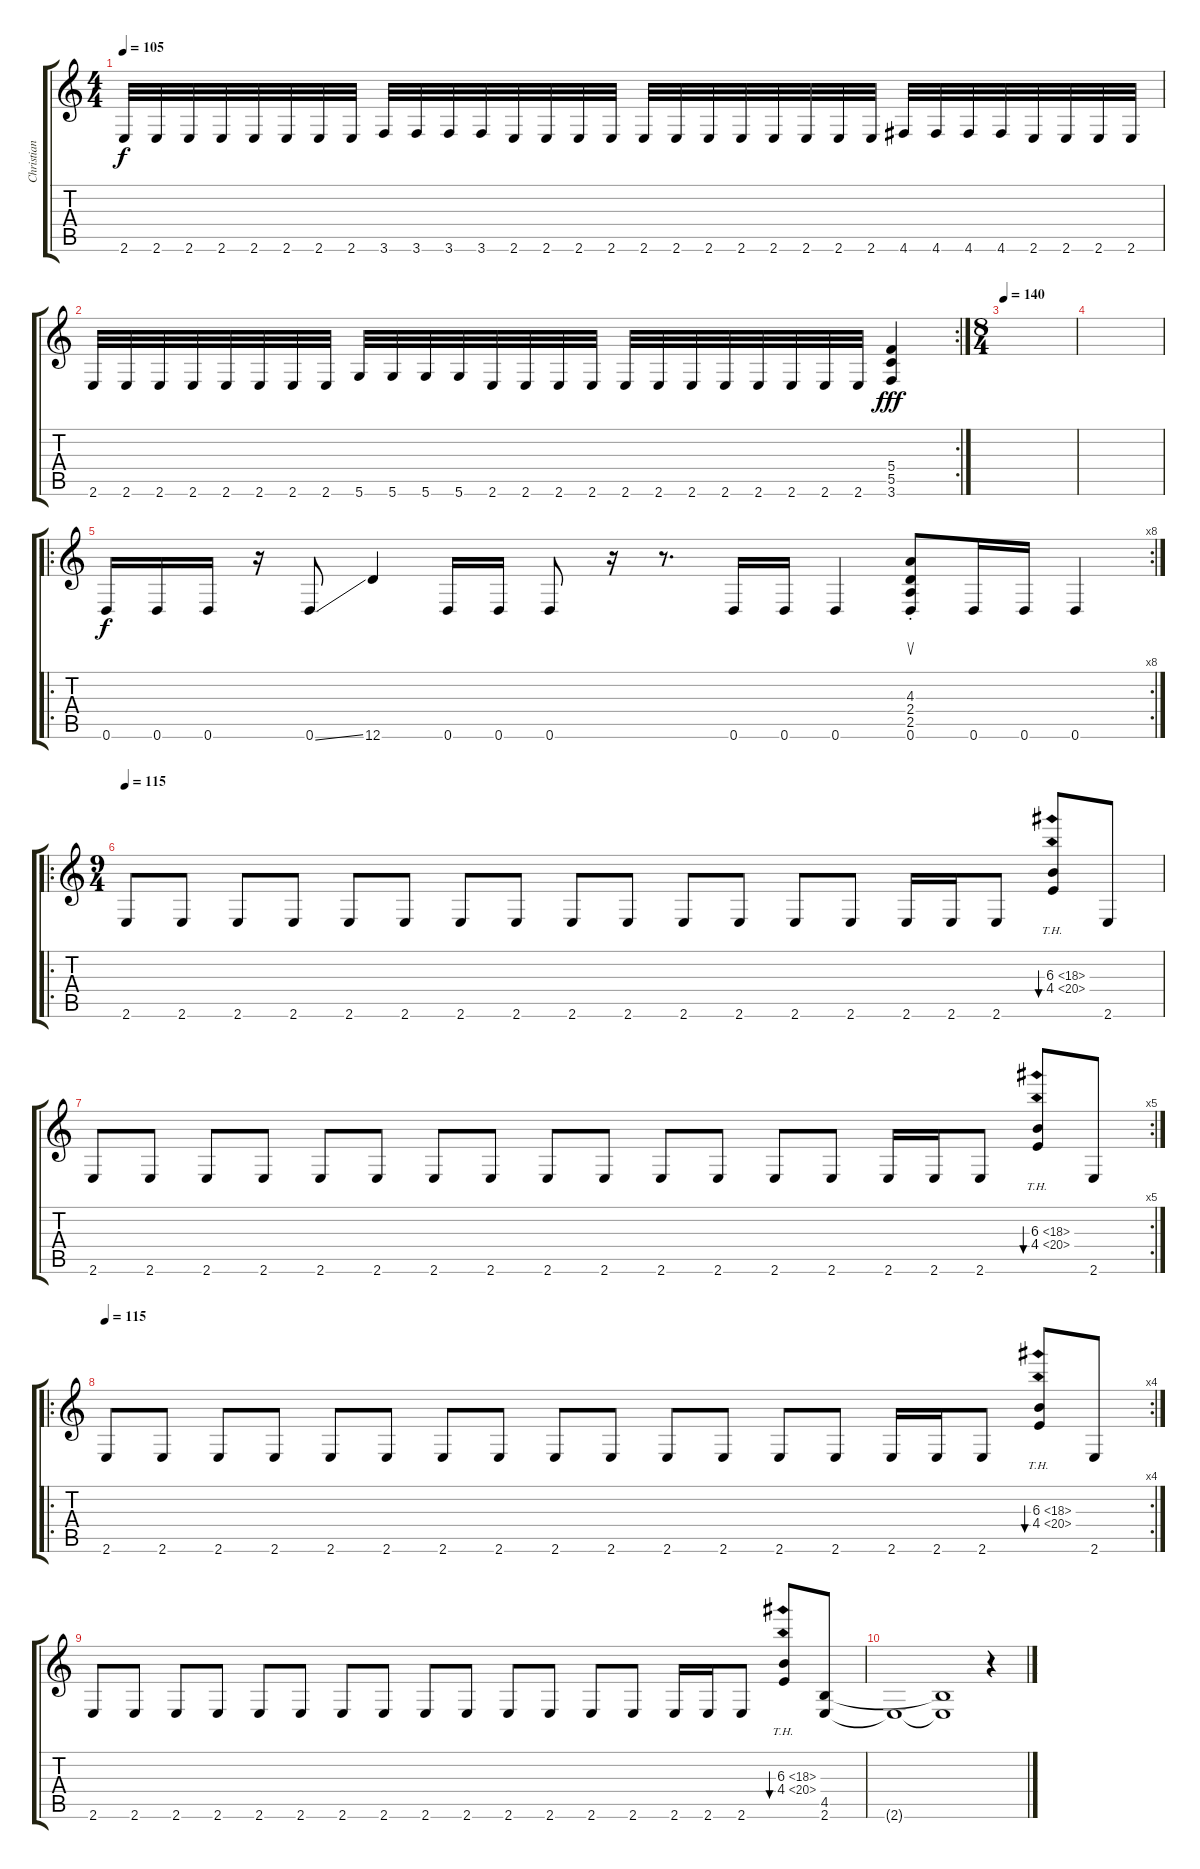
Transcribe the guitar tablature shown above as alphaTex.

\track ("Christian" "Christian") {instrument distortionguitar}
\staff {score tabs}
\tuning (D4 A3 F3 C3 G2 D2) {hide}
\ts (4 4)
\tempo 105
\clef g2
\ks c
2.6.32{dy f} 2.6.32 2.6.32 2.6.32 2.6.32 2.6.32 2.6.32 2.6.32 3.6.32 3.6.32 3.6.32 3.6.32 2.6.32 2.6.32 2.6.32 2.6.32 2.6.32 2.6.32 2.6.32 2.6.32 2.6.32 2.6.32 2.6.32 2.6.32 4.6.32 4.6.32 4.6.32 4.6.32 2.6.32 2.6.32 2.6.32 2.6.32 |
\rc 2
2.6.32 2.6.32 2.6.32 2.6.32 2.6.32 2.6.32 2.6.32 2.6.32 5.6.32 5.6.32 5.6.32 5.6.32 2.6.32 2.6.32 2.6.32 2.6.32 2.6.32 2.6.32 2.6.32 2.6.32 2.6.32 2.6.32 2.6.32 2.6.32 (5.4 5.5 3.6).4{dy fff} |
\ts (8 4)
\tempo 140
|
|
\ro
\rc 8
0.6.16{dy f} 0.6.16 0.6.16 r.16 0.6{ss}.8 12.6.4 0.6.16 0.6.16 0.6.8 r.16 r.8{d} 0.6.16 0.6.16 0.6.4 (4.3{st} 2.4{st} 2.5{st} 0.6{st}).8{su} 0.6.16 0.6.16 0.6.4 |
\ro
\ts (9 4)
\tempo 110
\tempo 115
2.6.8 2.6.8 2.6.8 2.6.8 2.6.8 2.6.8 2.6.8 2.6.8 2.6.8 2.6.8 2.6.8 2.6.8 2.6.8 2.6.8 2.6.16 2.6.16 2.6.8 (6.3{th 12} 4.4{th 16}).8{bu 30} 2.6.8 |
\rc 5
2.6.8 2.6.8 2.6.8 2.6.8 2.6.8 2.6.8 2.6.8 2.6.8 2.6.8 2.6.8 2.6.8 2.6.8 2.6.8 2.6.8 2.6.16 2.6.16 2.6.8 (6.3{th 12} 4.4{th 16}).8{bu 30} 2.6.8 |
\ro
\rc 4
\tempo 115
2.6.8 2.6.8 2.6.8 2.6.8 2.6.8 2.6.8 2.6.8 2.6.8 2.6.8 2.6.8 2.6.8 2.6.8 2.6.8 2.6.8 2.6.16 2.6.16 2.6.8 (6.3{th 12} 4.4{th 16}).8{bu 30} 2.6.8 |
2.6.8 2.6.8 2.6.8 2.6.8 2.6.8 2.6.8 2.6.8 2.6.8 2.6.8 2.6.8 2.6.8 2.6.8 2.6.8 2.6.8 2.6.16 2.6.16 2.6.8 (6.3{th 12} 4.4{th 16}).8{bu 30} (4.5 2.6).8 |
2.6{t}.1 (4.5{t} 2.6{t}).1 r.4
